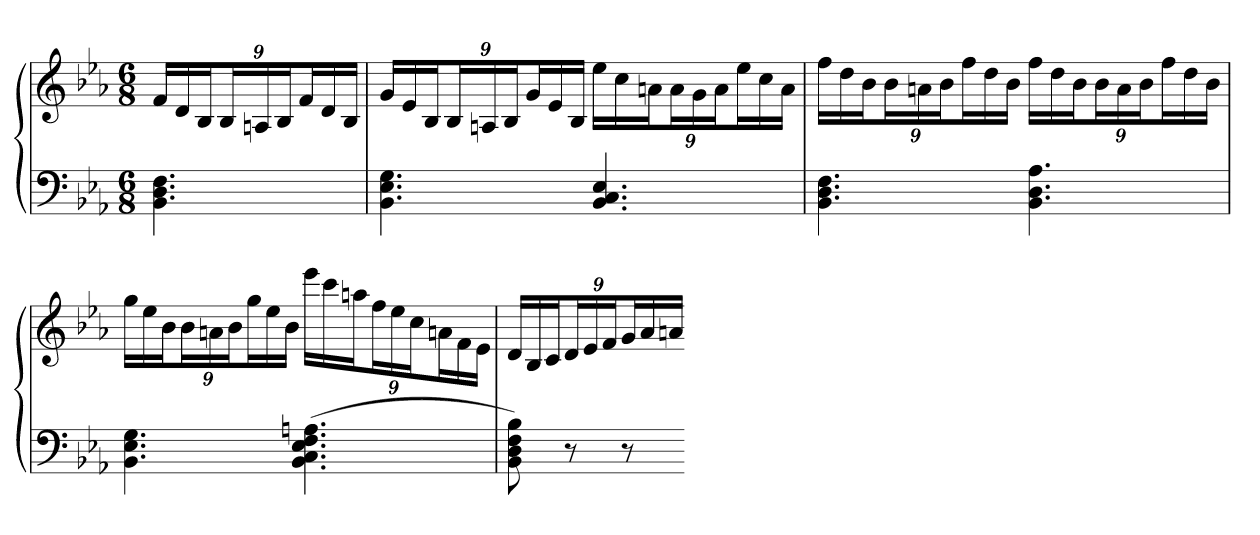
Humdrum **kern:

**kern	**kern
*part1	*part1
*staff2	*staff1
*clefF4	*clefG2
*k[b-e-a-]	*k[b-e-a-]
*M6/8	*M6/8
=	=
4.BB- 4.D 4.F	24fLL
.	24d
.	24B-J
.	24B-L
.	24An
.	24B-J
.	24fL
.	24d
.	24B-JJ
=	=
4.BB- 4.E- 4.G	24gLL
.	24e-
.	24B-J
.	24B-L
.	24An
.	24B-J
.	24gL
.	24e-
.	24B-JJ
4.BB- 4.C 4.E-	24ee-LL
.	24cc
.	24anJ
.	24aL
.	24g
.	24aJ
.	24ee-L
.	24cc
.	24aJJ
=	=
4.BB- 4.D 4.F	24ffLL
.	24dd
.	24b-J
.	24b-L
.	24an
.	24b-J
.	24ffL
.	24dd
.	24b-JJ
4.BB- 4.D 4.A-	24ffLL
.	24dd
.	24b-J
.	24b-L
.	24a
.	24b-J
.	24ffL
.	24dd
.	24b-JJ
=	=
4.BB- 4.E- 4.G	24ggLL
.	24ee-
.	24b-J
.	24b-L
.	24an
.	24b-J
.	24ggL
.	24ee-
.	24b-JJ
(4.BB- 4.C 4.E- 4.F 4.An	24eee-LL
.	24ccc
.	24aanJ
.	24ffL
.	24ee-
.	24ccJ
.	24anL
.	24f
.	24e-JJ
=	=
8BB- 8D 8F 8B-)	24dLL
.	24B-
.	24cJ
8r	24dL
.	24e-
.	24fJ
8r	24gL
.	24a-
.	24anJJ
=-	=-
*-	*-
